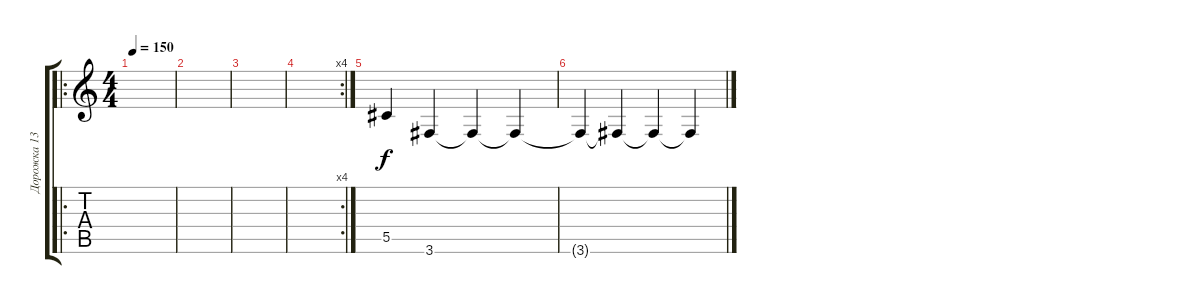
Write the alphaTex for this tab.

\track ("Дорожка 13" "Дорожка 13") {instrument contrabass}
\staff {score tabs}
\tuning (Eb4 Bb3 Gb3 Db3 Ab2 Eb2) {hide}
\ro
\ts (4 4)
\tempo 150
\clef g2
\ks c
|
|
|
\rc 4
|
5.5.4 3.6.4 3.6{t}.4 3.6{t}.4 |
3.6{t}.4 3.6{t}.4 3.6{t}.4 3.6{t}.4
